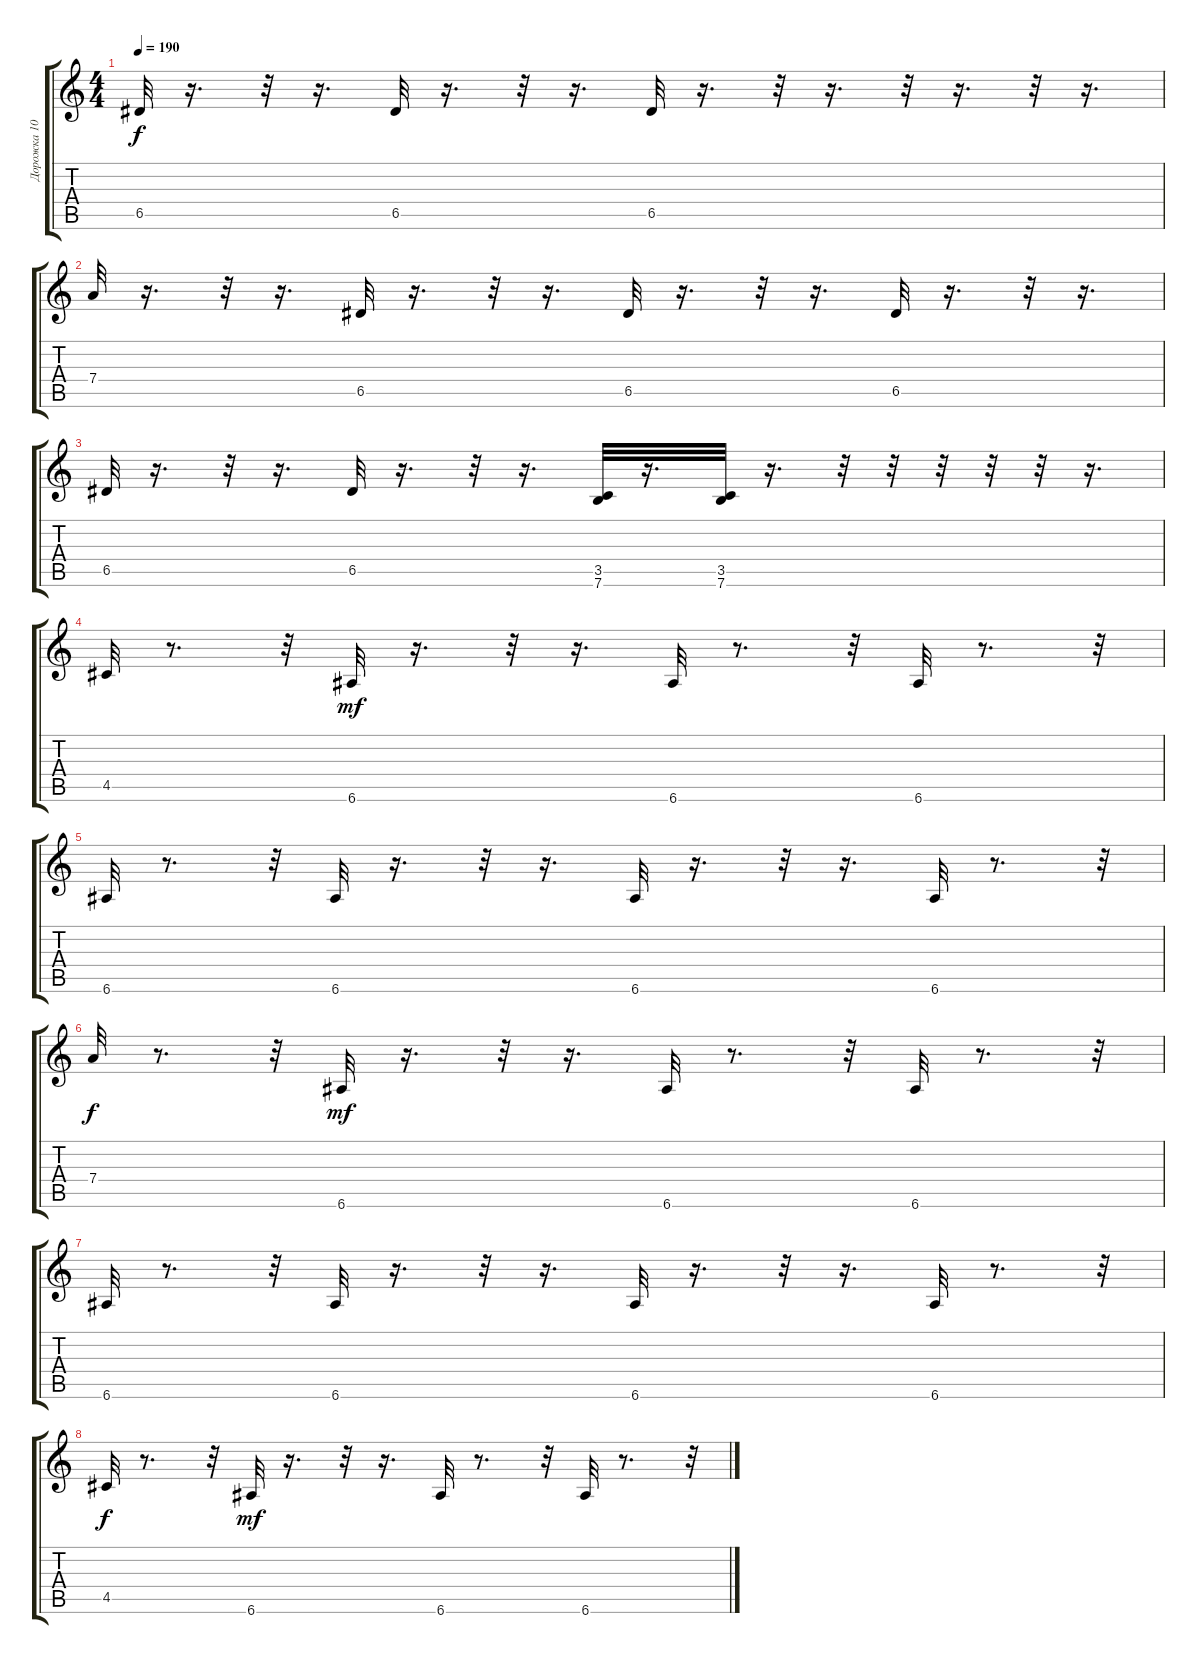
\track ("Дорожка 10" "Дорожка 10") {instrument acousticguitarsteel}
\staff {score tabs}
\tuning (E4 B3 G3 D3 A2 E2) {hide}
\ts (4 4)
\tempo 190
\clef g2
\ks c
6.5.32{dy f} r.16{d} r.32 r.16{d} 6.5.32 r.16{d} r.32 r.16{d} 6.5.32 r.16{d} r.32 r.16{d} r.32 r.16{d} r.32 r.16{d} |
7.4.32 r.16{d} r.32 r.16{d} 6.5.32 r.16{d} r.32 r.16{d} 6.5.32 r.16{d} r.32 r.16{d} 6.5.32 r.16{d} r.32 r.16{d} |
6.5.32 r.16{d} r.32 r.16{d} 6.5.32 r.16{d} r.32 r.16{d} (3.5 7.6).32 r.16{d} (3.5 7.6).32 r.16{d} r.32 r.32 r.32 r.32 r.32 r.16{d} |
4.5.32 r.8{d} r.32 6.6.32{dy mf} r.16{d} r.32 r.16{d} 6.6.32 r.8{d} r.32 6.6.32 r.8{d} r.32 |
6.6.32 r.8{d} r.32 6.6.32 r.16{d} r.32 r.16{d} 6.6.32 r.16{d} r.32 r.16{d} 6.6.32 r.8{d} r.32 |
7.4.32{dy f} r.8{d} r.32 6.6.32{dy mf} r.16{d} r.32 r.16{d} 6.6.32 r.8{d} r.32 6.6.32 r.8{d} r.32 |
6.6.32 r.8{d} r.32 6.6.32 r.16{d} r.32 r.16{d} 6.6.32 r.16{d} r.32 r.16{d} 6.6.32 r.8{d} r.32 |
4.5.32{dy f} r.8{d} r.32 6.6.32{dy mf} r.16{d} r.32 r.16{d} 6.6.32 r.8{d} r.32 6.6.32 r.8{d} r.32
